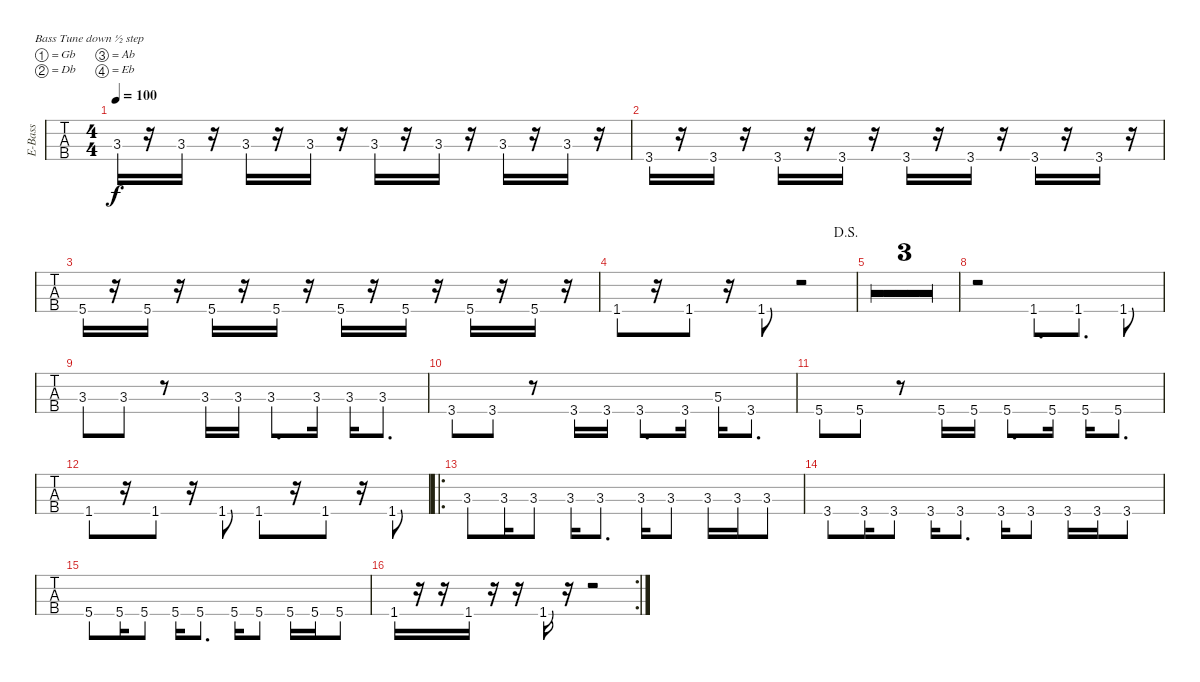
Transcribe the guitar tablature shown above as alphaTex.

\bracketExtendMode groupsimilarinstruments
\otherSystemsTrackNameOrientation horizontal
\track ("Electric Bass" "E-Bass") {multiBarRest instrument electricbassfinger}
\staff {tabs}
\tuning (Gb2 Db2 Ab1 Eb1)
\ts (4 4)
\tempo 100
\clef f4
\ks c
3.3.16{dy f} r.16 3.3.16 r.16 3.3.16 r.16 3.3.16 r.16 3.3.16 r.16 3.3.16 r.16 3.3.16 r.16 3.3.16 r.16 |
3.4.16 r.16 3.4.16 r.16 3.4.16 r.16 3.4.16 r.16 3.4.16 r.16 3.4.16 r.16 3.4.16 r.16 3.4.16 r.16 |
5.4.16 r.16 5.4.16 r.16 5.4.16 r.16 5.4.16 r.16 5.4.16 r.16 5.4.16 r.16 5.4.16 r.16 5.4.16 r.16 |
\jump dalsegno
1.4.8 r.16 1.4.8 r.16 1.4.8 r.2 |
r.1 |
r.1 |
r.1 |
r.2 1.4.8{d} 1.4.8{d} 1.4.8 |
3.3.8 3.3.8 r.8 3.3.16 3.3.16 3.3.8{d} 3.3.16 3.3.16 3.3.8{d} |
3.4.8 3.4.8 r.8 3.4.16 3.4.16 3.4.8{d} 3.4.16 5.3.16 3.4.8{d} |
5.4.8 5.4.8 r.8 5.4.16 5.4.16 5.4.8{d} 5.4.16 5.4.16 5.4.8{d} |
1.4.8 r.16 1.4.8 r.16 1.4.8 1.4.8 r.16 1.4.8 r.16 1.4.8 |
\ro
3.3.8 3.3.16 3.3.8 3.3.16 3.3.8{d} 3.3.16 3.3.8 3.3.16 3.3.16 3.3.8 |
3.4.8 3.4.16 3.4.8 3.4.16 3.4.8{d} 3.4.16 3.4.8 3.4.16 3.4.16 3.4.8 |
5.4.8 5.4.16 5.4.8 5.4.16 5.4.8{d} 5.4.16 5.4.8 5.4.16 5.4.16 5.4.8 |
\rc 2
1.4.16 r.16 r.16 1.4.16 r.16 r.16 1.4.16 r.16 r.2
